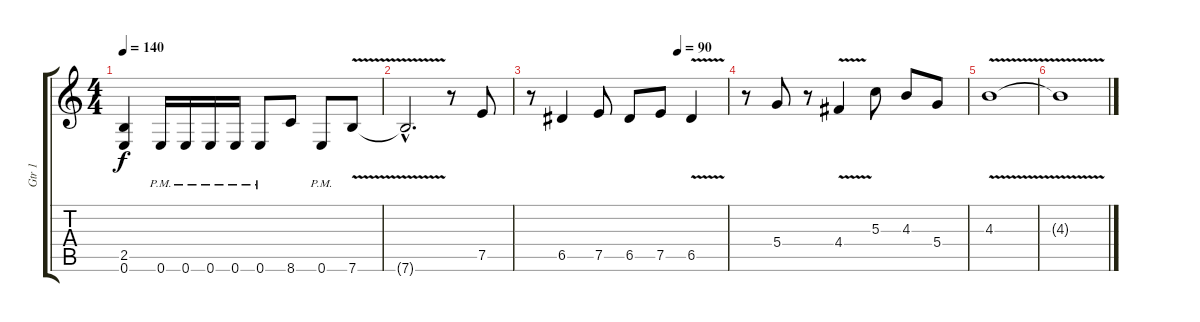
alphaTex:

\track ("Gtr 1" "Gtr 1") {instrument distortionguitar}
\staff {score tabs}
\tuning (E4 B3 G3 D3 A2 E2) {hide}
\ts (4 4)
\tempo 140
\clef g2
\ks c
(2.5 0.6).4{dy f} 0.6{pm}.16 0.6{pm}.16 0.6{pm}.16 0.6{pm}.16 0.6{pm}.8 8.6.8 0.6{pm}.8 7.6{v}.8 |
7.6{hac t}.2{d} r.8 7.5.8 |
\tempo (90 0.75)
r.8 6.5.4 7.5.8 6.5.8 7.5.8 6.5{v}.4 |
r.8 5.4.8 r.8 4.4{v}.4 5.3.8 4.3.8 5.4.8 |
4.3{v}.1 |
4.3{t}.1
